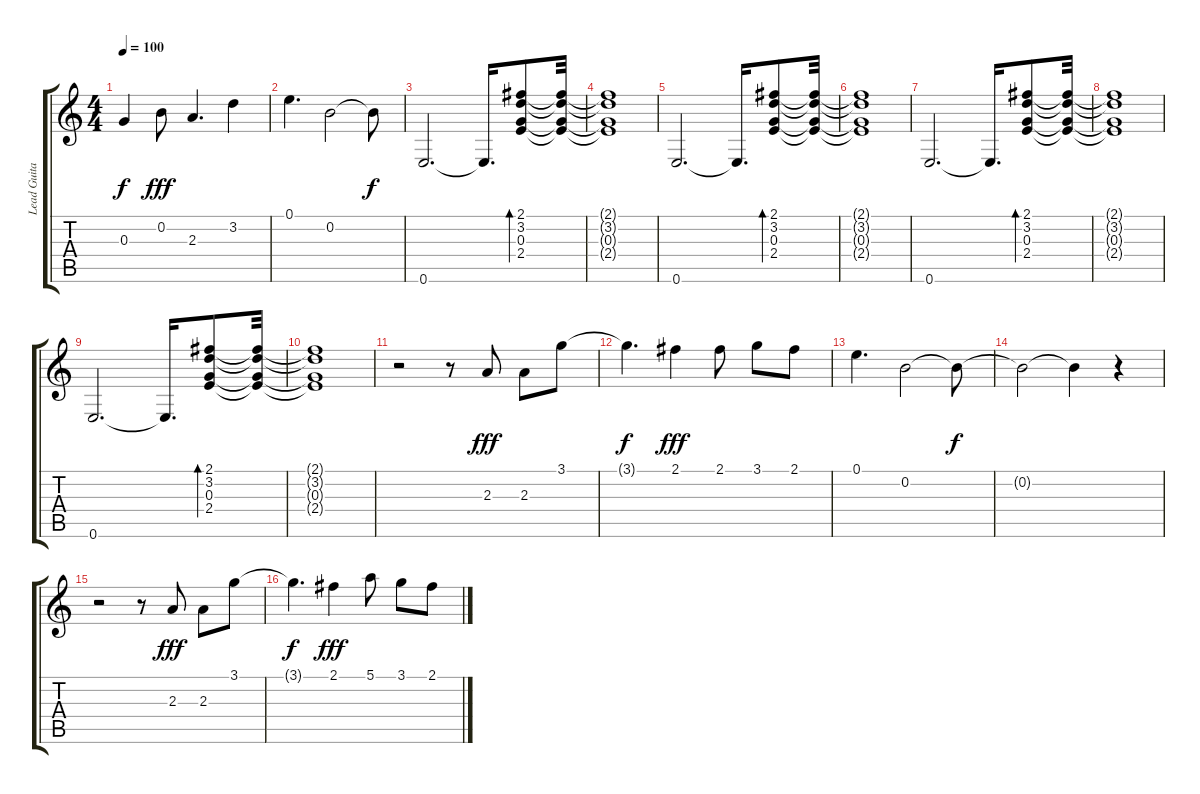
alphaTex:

\track ("Lead Guitar" "Lead Guita") {instrument distortionguitar}
\staff {score tabs}
\tuning (E4 B3 G3 D3 A2 E2) {hide}
\ts (4 4)
\tempo 100
\clef g2
\ks c
0.3{t}.4{dy f} 0.2.8{dy fff} 2.3.4{d} 3.2.4 |
0.1.4{d} 0.2.2 0.2{t}.8{dy f} |
0.6.2{d} 0.6{t}.16{d} (2.1 3.2 0.3 2.4).8{bd 240} (2.1{t} 3.2{t} 0.3{t} 2.4{t}).32 |
(2.1{t} 3.2{t} 0.3{t} 2.4{t}).1 |
0.6.2{d} 0.6{t}.16{d} (2.1 3.2 0.3 2.4).8{bd 240} (2.1{t} 3.2{t} 0.3{t} 2.4{t}).32 |
(2.1{t} 3.2{t} 0.3{t} 2.4{t}).1 |
0.6.2{d} 0.6{t}.16{d} (2.1 3.2 0.3 2.4).8{bd 240} (2.1{t} 3.2{t} 0.3{t} 2.4{t}).32 |
(2.1{t} 3.2{t} 0.3{t} 2.4{t}).1 |
0.6.2{d} 0.6{t}.16{d} (2.1 3.2 0.3 2.4).8{bd 240} (2.1{t} 3.2{t} 0.3{t} 2.4{t}).32 |
(2.1{t} 3.2{t} 0.3{t} 2.4{t}).1 |
r.2 r.8 2.3.8{dy fff} 2.3.8 3.1.8 |
3.1{t}.4{d dy f} 2.1.4{dy fff} 2.1.8 3.1.8 2.1.8 |
0.1.4{d} 0.2.2 0.2{t}.8{dy f} |
0.2{t}.2 0.2{t}.4 r.4 |
r.2 r.8 2.3.8{dy fff} 2.3.8 3.1.8 |
3.1{t}.4{d dy f} 2.1.4{dy fff} 5.1.8 3.1.8 2.1.8
